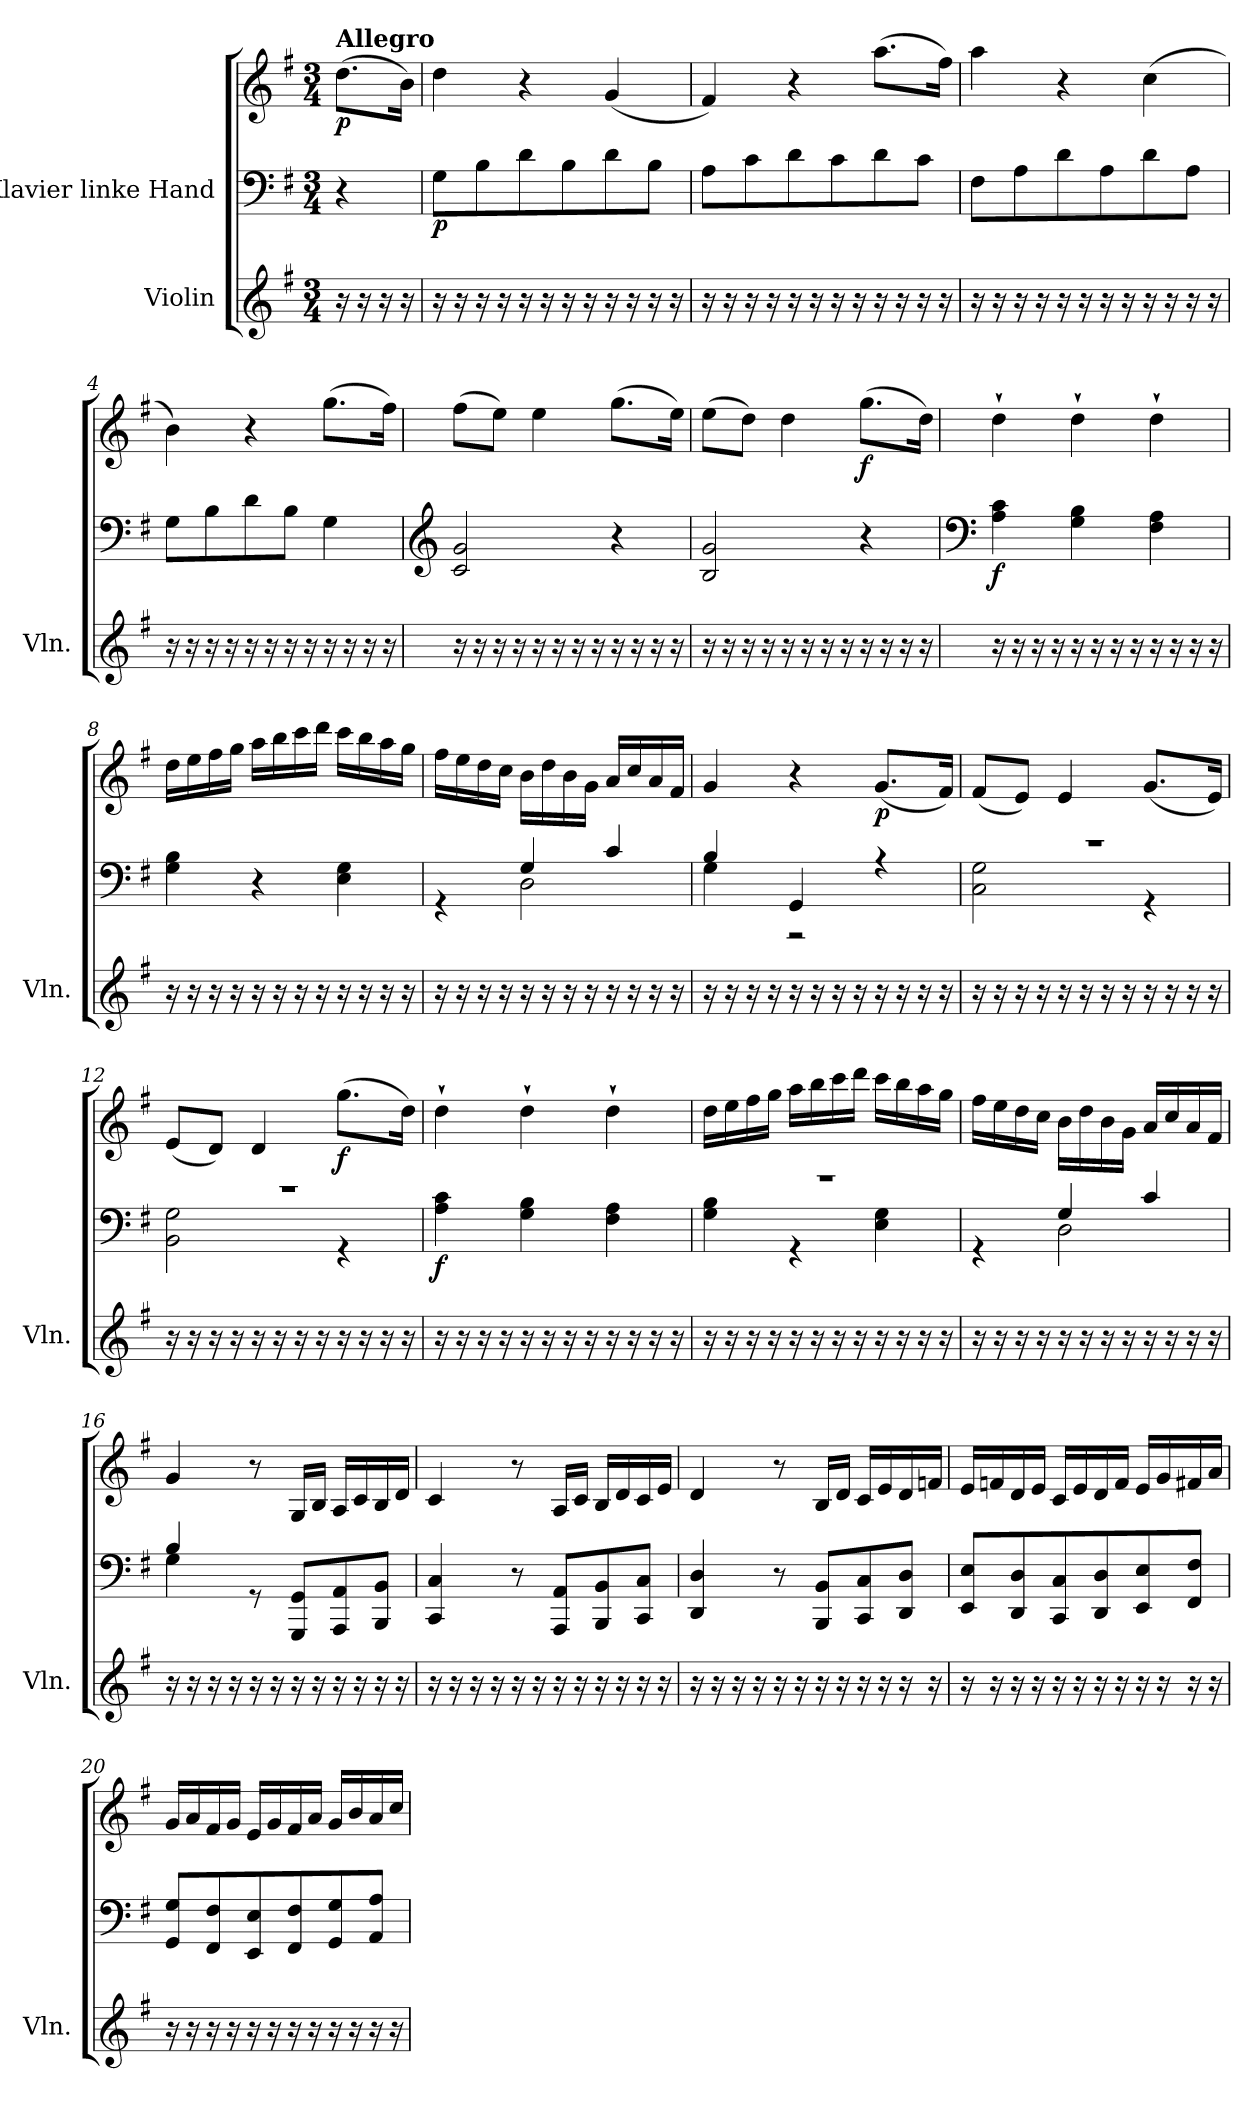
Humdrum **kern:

**kern	**kern	**kern	**dynam
*part2	*part1	*part1	*part1
*staff3	*staff2	*staff1	*staff1/2
*I"Violin	*I"Klavier linke Hand	*	*
*I'Vln.	*	*	*
*clefG2	*clefF4	*clefG2	*
*k[f#]	*k[f#]	*k[f#]	*
*M3/4	*M3/4	*M3/4	*
=	=	=	=
!	!	!LO:TX:a:B:t=Allegro	!
!	!	!	!LO:DY:b
16r	4r	(>8.dd\L	p
16r	.	.	.
16r	.	.	.
16r	.	16b\Jk)	.
=1	=1	=1	=1
!	!	!	!LO:DY:b=2
16r	8G\L	4dd\	p
16r	.	.	.
16r	8B\	.	.
16r	.	.	.
16r	8d\	4r	.
16r	.	.	.
16r	8B\	.	.
16r	.	.	.
16r	8d\	(<4g/	.
16r	.	.	.
16r	8B\J	.	.
16r	.	.	.
=2	=2	=2	=2
16r	8A\L	4f#/)	.
16r	.	.	.
16r	8c\	.	.
16r	.	.	.
16r	8d\	4r	.
16r	.	.	.
16r	8c\	.	.
16r	.	.	.
16r	8d\	(>8.aa\L	.
16r	.	.	.
16r	8c\J	.	.
16r	.	16ff#\Jk)	.
=3	=3	=3	=3
16r	8F#\L	4aa\	.
16r	.	.	.
16r	8A\	.	.
16r	.	.	.
16r	8d\	4r	.
16r	.	.	.
16r	8A\	.	.
16r	.	.	.
16r	8d\	(>4cc\	.
16r	.	.	.
16r	8A\J	.	.
16r	.	.	.
!!LO:LB:g=z
=4	=4	=4	=4
16r	8G\L	4b\)	.
16r	.	.	.
16r	8B\	.	.
16r	.	.	.
16r	8d\	4r	.
16r	.	.	.
16r	8B\J	.	.
16r	.	.	.
16r	4G\	(>8.gg\L	.
16r	.	.	.
16r	.	.	.
16r	.	16ff#\Jk)	.
=5	=5	=5	=5
*	*clefG2	*	*
!	!	!	!LO:DY:b=2
!	!	!	!LO:DY:n=1:b
16r	2c/ 2g/	(>8ff#\L	fp fp
16r	.	.	.
16r	.	8ee\J)	.
16r	.	.	.
16r	.	4ee\	.
16r	.	.	.
16r	.	.	.
16r	.	.	.
16r	4r	(>8.gg\L	.
16r	.	.	.
16r	.	.	.
16r	.	16ee\Jk)	.
=6	=6	=6	=6
!	!	!	!LO:DY:b=2
!	!	!	!LO:DY:n=1:b
16r	2B/ 2g/	(>8ee\L	fp fp
16r	.	.	.
16r	.	8dd\J)	.
16r	.	.	.
16r	.	4dd\	.
16r	.	.	.
16r	.	.	.
16r	.	.	.
!	!	!	!LO:DY:n=2:b
16r	4r	(>8.gg\L	f
16r	.	.	.
16r	.	.	.
16r	.	16dd\Jk)	.
=7	=7	=7	=7
*	*clefF4	*	*
!	!	!	!LO:DY:b=2
16r	4A\ 4c\	4dd`\	f
16r	.	.	.
16r	.	.	.
16r	.	.	.
16r	4G\ 4B\	4dd`\	.
16r	.	.	.
16r	.	.	.
16r	.	.	.
16r	4F#\ 4A\	4dd`\	.
16r	.	.	.
16r	.	.	.
16r	.	.	.
!!LO:LB:g=z
=8	=8	=8	=8
16r	4G\ 4B\	16dd\LL	.
16r	.	16ee\	.
16r	.	16ff#\	.
16r	.	16gg\JJ	.
16r	4r	16aa\LL	.
16r	.	16bb\	.
16r	.	16ccc\	.
16r	.	16ddd\JJ	.
16r	4E\ 4G\	16ccc\LL	.
16r	.	16bb\	.
16r	.	16aa\	.
16r	.	16gg\JJ	.
!!LO:PB:g=z
=9	=9	=9	=9
*	*^	*	*
16r	4rGG	4ryy	16ff#\LL	.
16r	.	.	16ee\	.
16r	.	.	16dd\	.
16r	.	.	16cc\JJ	.
16r	4G/	2D\	16b\LL	.
16r	.	.	16dd\	.
16r	.	.	16b\	.
16r	.	.	16g\JJ	.
16r	4c/	.	16a/LL	.
16r	.	.	16cc/	.
16r	.	.	16a/	.
16r	.	.	16f#/JJ	.
=10	=10	=10	=10	=10
16r	4B/	4G\	4g/	.
16r	.	.	.	.
16r	.	.	.	.
16r	.	.	.	.
16r	4GG/	2r	4r	.
16r	.	.	.	.
16r	.	.	.	.
16r	.	.	.	.
!	!	!	!	!LO:DY:b
16r	4r	.	(<8.g/L	p
16r	.	.	.	.
16r	.	.	.	.
16r	.	.	16f#/Jk)	.
=11	=11	=11	=11	=11
!	!	!	!	!LO:DY:b=2
!	!	!	!	!LO:DY:n=1:b
16r	2.r	2C\ 2G\	(<8f#/L	fp fp
16r	.	.	.	.
16r	.	.	8e/J)	.
16r	.	.	.	.
16r	.	.	4e/	.
16r	.	.	.	.
16r	.	.	.	.
16r	.	.	.	.
16r	.	4r	(<8.g/L	.
16r	.	.	.	.
16r	.	.	.	.
16r	.	.	16e/Jk)	.
=12	=12	=12	=12	=12
!	!	!	!	!LO:DY:b=2
!	!	!	!	!LO:DY:n=1:b
16r	2.r	2BB\ 2G\	(<8e/L	fp fp
16r	.	.	.	.
16r	.	.	8d/J)	.
16r	.	.	.	.
16r	.	.	4d/	.
16r	.	.	.	.
16r	.	.	.	.
16r	.	.	.	.
!	!	!	!	!LO:DY:n=2:b
16r	.	4r	(>8.gg\L	f
16r	.	.	.	.
16r	.	.	.	.
16r	.	.	16dd\Jk)	.
*	*v	*v	*	*
!!LO:LB:g=z
=13	=13	=13	=13
!	!	!	!LO:DY:b=2
16r	4A\ 4c\	4dd`\	f
16r	.	.	.
16r	.	.	.
16r	.	.	.
16r	4G\ 4B\	4dd`\	.
16r	.	.	.
16r	.	.	.
16r	.	.	.
16r	4F#\ 4A\	4dd`\	.
16r	.	.	.
16r	.	.	.
16r	.	.	.
=14	=14	=14	=14
*	*^	*	*
16r	2.r	4G\ 4B\	16dd\LL	.
16r	.	.	16ee\	.
16r	.	.	16ff#\	.
16r	.	.	16gg\JJ	.
16r	.	4r	16aa\LL	.
16r	.	.	16bb\	.
16r	.	.	16ccc\	.
16r	.	.	16ddd\JJ	.
16r	.	4E\ 4G\	16ccc\LL	.
16r	.	.	16bb\	.
16r	.	.	16aa\	.
16r	.	.	16gg\JJ	.
=15	=15	=15	=15	=15
16r	4rGG	4ryy	16ff#\LL	.
16r	.	.	16ee\	.
16r	.	.	16dd\	.
16r	.	.	16cc\JJ	.
16r	4G/	2D\	16b\LL	.
16r	.	.	16dd\	.
16r	.	.	16b\	.
16r	.	.	16g\JJ	.
16r	4c/	.	16a/LL	.
16r	.	.	16cc/	.
16r	.	.	16a/	.
16r	.	.	16f#/JJ	.
=16	=16	=16	=16	=16
16r	4B/	4G\	4g/	.
16r	.	.	.	.
16r	.	.	.	.
16r	.	.	.	.
16r	8rGG	2ryy	8r	.
16r	.	.	.	.
16r	8GGG/ 8GG/L	.	16G/LL	.
16r	.	.	16B/JJ	.
16r	8AAA/ 8AA/	.	16A/LL	.
16r	.	.	16c/	.
16r	8BBB/ 8BB/J	.	16B/	.
16r	.	.	16d/JJ	.
*	*v	*v	*	*
!!LO:LB:g=z
=17	=17	=17	=17
16r	4CC/ 4C/	4c/	.
16r	.	.	.
16r	.	.	.
16r	.	.	.
16r	8r	8r	.
16r	.	.	.
16r	8AAA/ 8AA/L	16A/LL	.
16r	.	16c/JJ	.
16r	8BBB/ 8BB/	16B/LL	.
16r	.	16d/	.
16r	8CC/ 8C/J	16c/	.
16r	.	16e/JJ	.
=18	=18	=18	=18
16r	4DD/ 4D/	4d/	.
16r	.	.	.
16r	.	.	.
16r	.	.	.
16r	8r	8r	.
16r	.	.	.
16r	8BBB/ 8BB/L	16B/LL	.
16r	.	16d/JJ	.
16r	8CC/ 8C/	16c/LL	.
16r	.	16e/	.
16r	8DD/ 8D/J	16d/	.
16r	.	16fn/JJ	.
=19	=19	=19	=19
16r	8EE/ 8E/L	16e/LL	.
16r	.	16fn/	.
16r	8DD/ 8D/	16d/	.
16r	.	16e/JJ	.
16r	8CC/ 8C/	16c/LL	.
16r	.	16e/	.
16r	8DD/ 8D/	16d/	.
16r	.	16f/JJ	.
16r	8EE/ 8E/	16e/LL	.
16r	.	16g/	.
16r	8FF#/ 8F#/J	16f#X/	.
16r	.	16a/JJ	.
=20	=20	=20	=20
16r	8GG/ 8G/L	16g/LL	.
16r	.	16a/	.
16r	8FF#/ 8F#/	16f#/	.
16r	.	16g/JJ	.
16r	8EE/ 8E/	16e/LL	.
16r	.	16g/	.
16r	8FF#/ 8F#/	16f#/	.
16r	.	16a/JJ	.
16r	8GG/ 8G/	16g/LL	.
16r	.	16b/	.
16r	8AA/ 8A/J	16a/	.
16r	.	16cc/JJ	.
=	=	=	=
*-	*-	*-	*-
